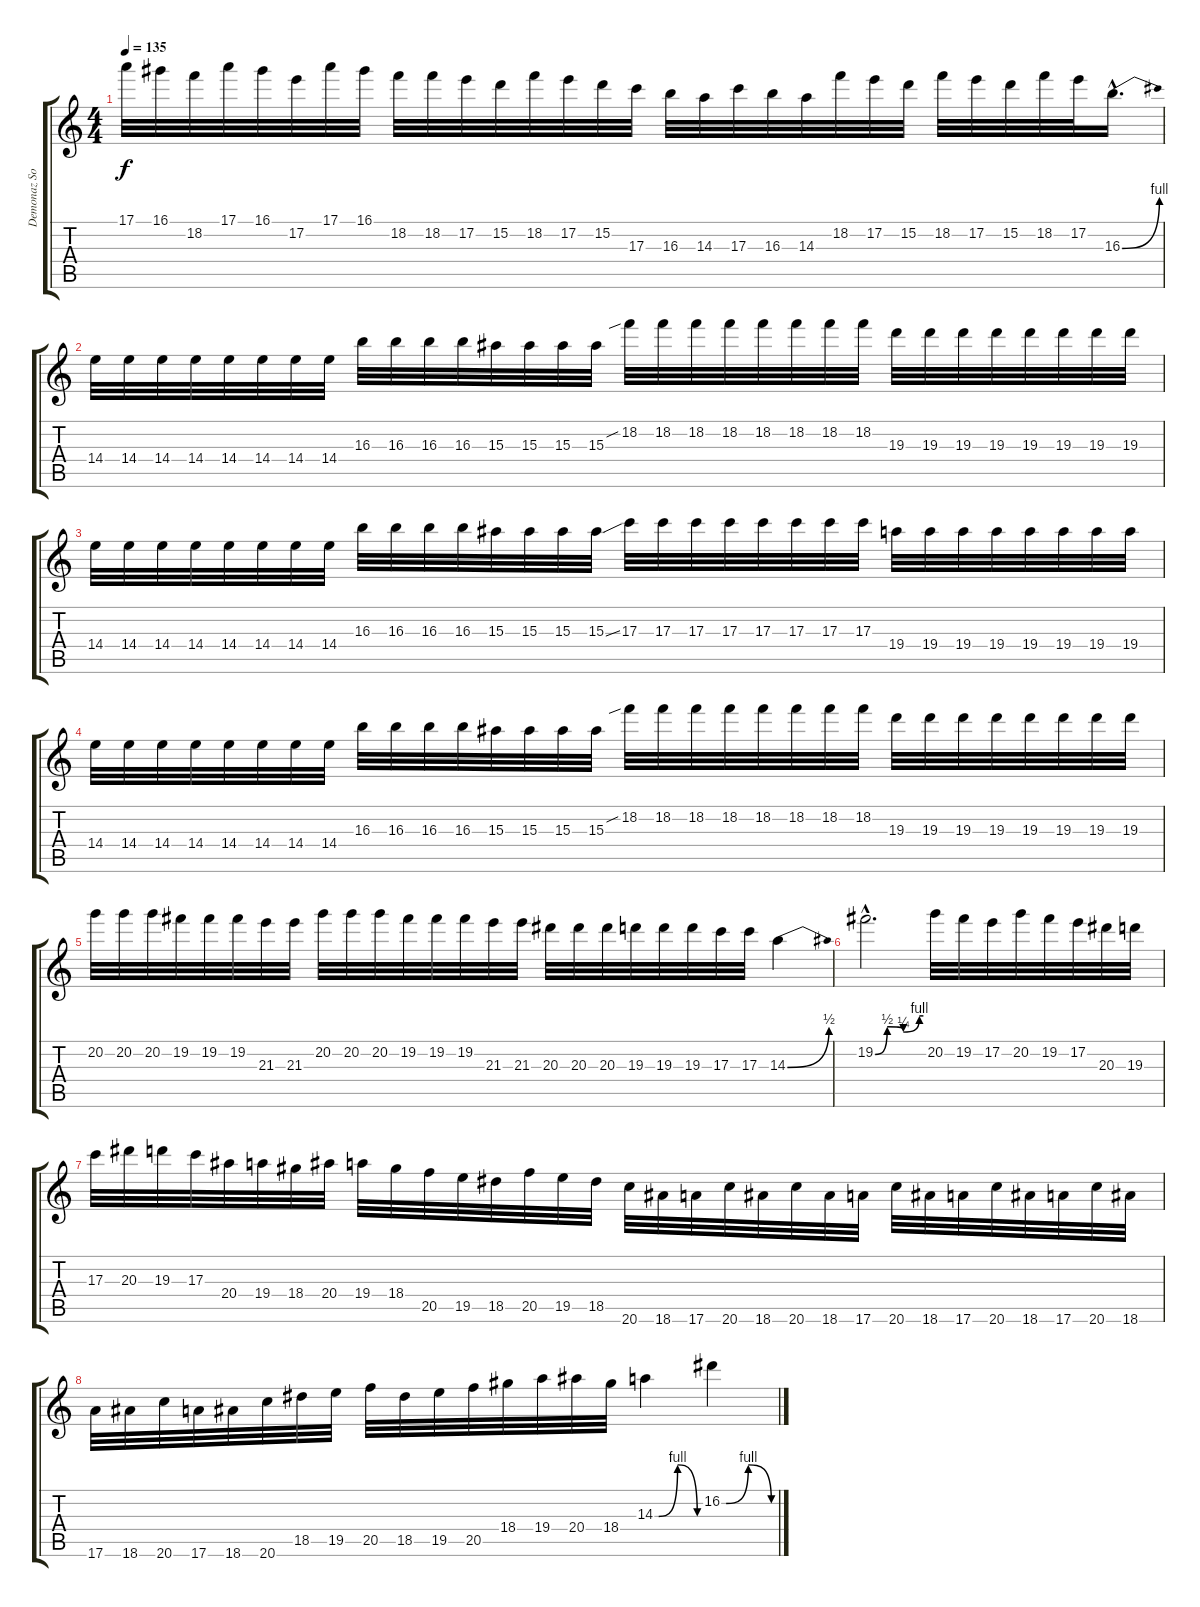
\track ("Demonaz Solo" "Demonaz So") {instrument distortionguitar}
\staff {score tabs}
\tuning (E4 B3 G3 D3 A2 E2) {hide}
\ts (4 4)
\tempo 135
\clef g2
\ks c
17.1.32{dy f} 16.1.32 18.2.32 17.1.32 16.1.32 17.2.32 17.1.32 16.1.32 18.2.32 18.2.32 17.2.32 15.2.32 18.2.32 17.2.32 15.2.32 17.3.32 16.3.32 14.3.32 17.3.32 16.3.32 14.3.32 18.2.32 17.2.32 15.2.32 18.2.32 17.2.32 15.2.32 18.2.32 17.2.32 16.3{be (bend 0 0 60 4) hac}.16{d} |
14.4.32 14.4.32 14.4.32 14.4.32 14.4.32 14.4.32 14.4.32 14.4.32 16.3.32 16.3.32 16.3.32 16.3.32 15.3.32 15.3.32 15.3.32 15.3.32 18.2{sib}.32 18.2.32 18.2.32 18.2.32 18.2.32 18.2.32 18.2.32 18.2.32 19.3.32 19.3.32 19.3.32 19.3.32 19.3.32 19.3.32 19.3.32 19.3.32 |
14.4.32 14.4.32 14.4.32 14.4.32 14.4.32 14.4.32 14.4.32 14.4.32 16.3.32 16.3.32 16.3.32 16.3.32 15.3.32 15.3.32 15.3.32 15.3{ss}.32 17.3.32 17.3.32 17.3.32 17.3.32 17.3.32 17.3.32 17.3.32 17.3.32 19.4.32 19.4.32 19.4.32 19.4.32 19.4.32 19.4.32 19.4.32 19.4.32 |
14.4.32 14.4.32 14.4.32 14.4.32 14.4.32 14.4.32 14.4.32 14.4.32 16.3.32 16.3.32 16.3.32 16.3.32 15.3.32 15.3.32 15.3.32 15.3.32 18.2{sib}.32 18.2.32 18.2.32 18.2.32 18.2.32 18.2.32 18.2.32 18.2.32 19.3.32 19.3.32 19.3.32 19.3.32 19.3.32 19.3.32 19.3.32 19.3.32 |
20.2.32 20.2.32 20.2.32 19.2.32 19.2.32 19.2.32 21.3.32 21.3.32 20.2.32 20.2.32 20.2.32 19.2.32 19.2.32 19.2.32 21.3.32 21.3.32 20.3.32 20.3.32 20.3.32 19.3.32 19.3.32 19.3.32 17.3.32 17.3.32 14.3{be (bend 0 0 60 2)}.4 |
19.2{be (custom 0 0 15 2 35 1 55 4 60 4) hac}.2{d} 20.2.32 19.2.32 17.2.32 20.2.32 19.2.32 17.2.32 20.3.32 19.3.32 |
17.3.32 20.3.32 19.3.32 17.3.32 20.4.32 19.4.32 18.4.32 20.4.32 19.4.32 18.4.32 20.5.32 19.5.32 18.5.32 20.5.32 19.5.32 18.5.32 20.6.32 18.6.32 17.6.32 20.6.32 18.6.32 20.6.32 18.6.32 17.6.32 20.6.32 18.6.32 17.6.32 20.6.32 18.6.32 17.6.32 20.6.32 18.6.32 |
17.6.32 18.6.32 20.6.32 17.6.32 18.6.32 20.6.32 18.5.32 19.5.32 20.5.32 18.5.32 19.5.32 20.5.32 18.4.32 19.4.32 20.4.32 18.4.32 14.3{be (custom 0 0 5 0 30 4 56 0 60 0)}.4 16.2{be (custom 0 0 5 0 30 4 56 0 60 0)}.4
